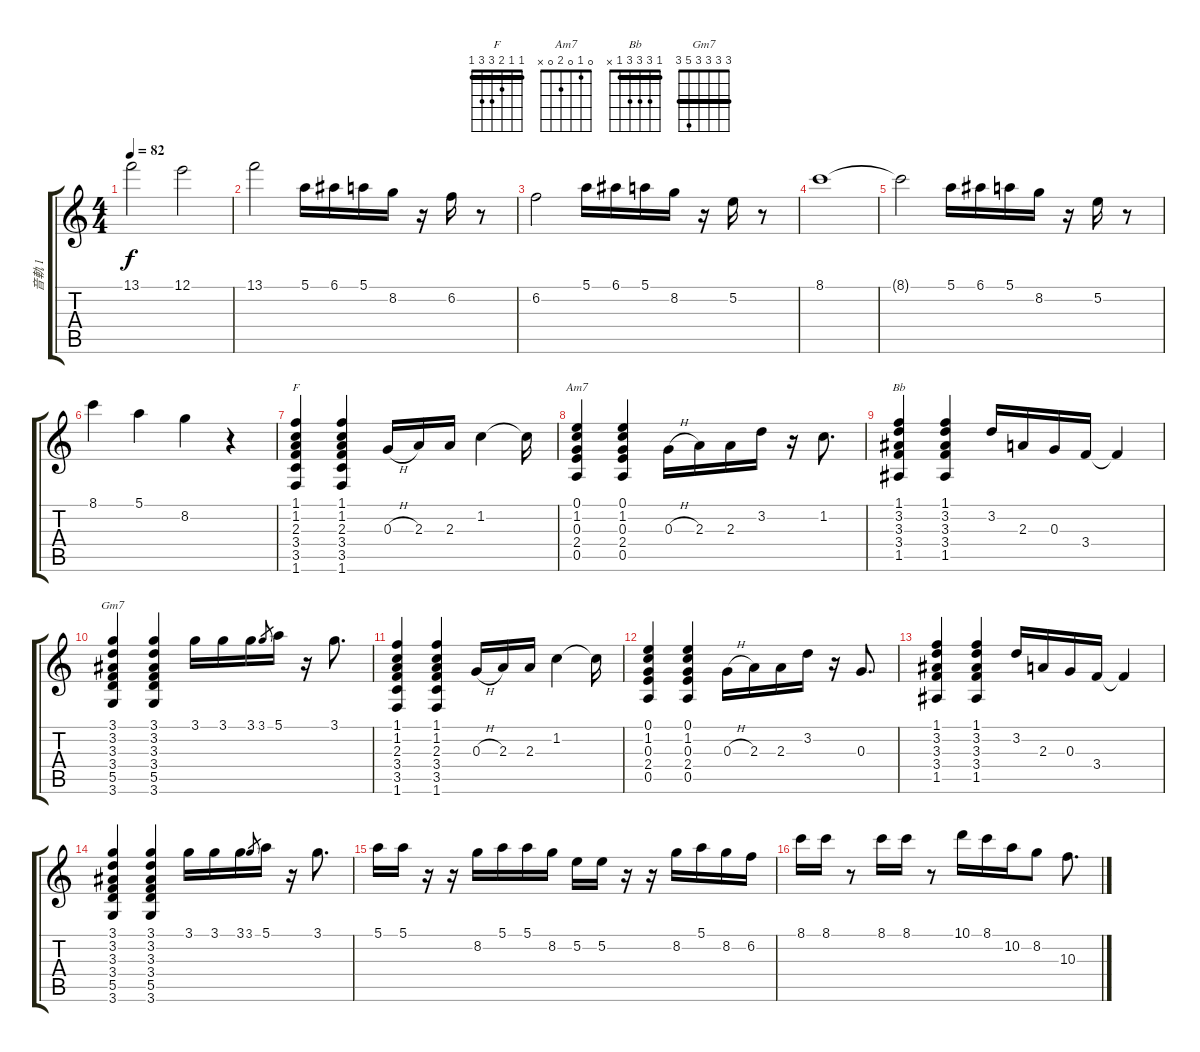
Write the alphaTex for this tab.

\track ("音軌 1" "音軌 1") {instrument electricguitarjazz}
\staff {score tabs}
\tuning (E4 B3 G3 D3 A2 E2) {hide}
\chord ("F" 1 1 2 3 3 1) {barre 1}
\chord ("Am7" 0 1 0 2 0 x)
\chord ("Bb" 1 3 3 3 1 x) {barre 1}
\chord ("Gm7" 3 3 3 3 5 3) {barre 3}
\ts (4 4)
\tempo 82
\clef g2
\ks c
13.1.2{dy f} 12.1.2 |
13.1.2 5.1.16 6.1.16 5.1.16 8.2.16 r.16 6.2.16 r.8 |
6.2.2 5.1.16 6.1.16 5.1.16 8.2.16 r.16 5.2.16 r.8 |
8.1.1 |
8.1{t}.2 5.1.16 6.1.16 5.1.16 8.2.16 r.16 5.2.16 r.8 |
8.1.4 5.1.4 8.2.4 r.4 |
(1.1 1.2 2.3 3.4 3.5 1.6).4{ch "F" instrument electricguitarjazz} (1.1 1.2 2.3 3.4 3.5 1.6).4 0.3{h}.16 2.3.16 2.3.16 1.2.4 1.2{t}.16 |
(0.1 1.2 0.3 2.4 0.5).4{ch "Am7"} (0.1 1.2 0.3 2.4 0.5).4 0.3{h}.16 2.3.16 2.3.16 3.2.16 r.16 1.2.8{d} |
(1.1 3.2 3.3 3.4 1.5).4{ch "Bb"} (1.1 3.2 3.3 3.4 1.5).4 3.2.16 2.3.16 0.3.16 3.4.16 3.4{t}.4 |
(3.1 3.2 3.3 3.4 5.5 3.6).4{ch "Gm7"} (3.1 3.2 3.3 3.4 5.5 3.6).4 3.1.16 3.1.16 3.1.16 3.1.8{gr} 5.1.16 r.16 3.1.8{d} |
(1.1 1.2 2.3 3.4 3.5 1.6).4{instrument electricguitarjazz} (1.1 1.2 2.3 3.4 3.5 1.6).4 0.3{h}.16 2.3.16 2.3.16 1.2.4 1.2{t}.16 |
(0.1 1.2 0.3 2.4 0.5).4 (0.1 1.2 0.3 2.4 0.5).4 0.3{h}.16 2.3.16 2.3.16 3.2.16 r.16 0.3.8{d} |
(1.1 3.2 3.3 3.4 1.5).4 (1.1 3.2 3.3 3.4 1.5).4 3.2.16 2.3.16 0.3.16 3.4.16 3.4{t}.4 |
(3.1 3.2 3.3 3.4 5.5 3.6).4 (3.1 3.2 3.3 3.4 5.5 3.6).4 3.1.16 3.1.16 3.1.16 3.1.8{gr} 5.1.16 r.16 3.1.8{d} |
5.1.16{instrument overdrivenguitar} 5.1.16 r.16 r.16 8.2.16 5.1.16 5.1.16 8.2.16 5.2.16 5.2.16 r.16 r.16 8.2.16 5.1.16 8.2.16 6.2.16 |
8.1.16 8.1.16 r.8 8.1.16 8.1.16 r.8 10.1.16 8.1.16 10.2.16 8.2.8 10.3.8{d}
